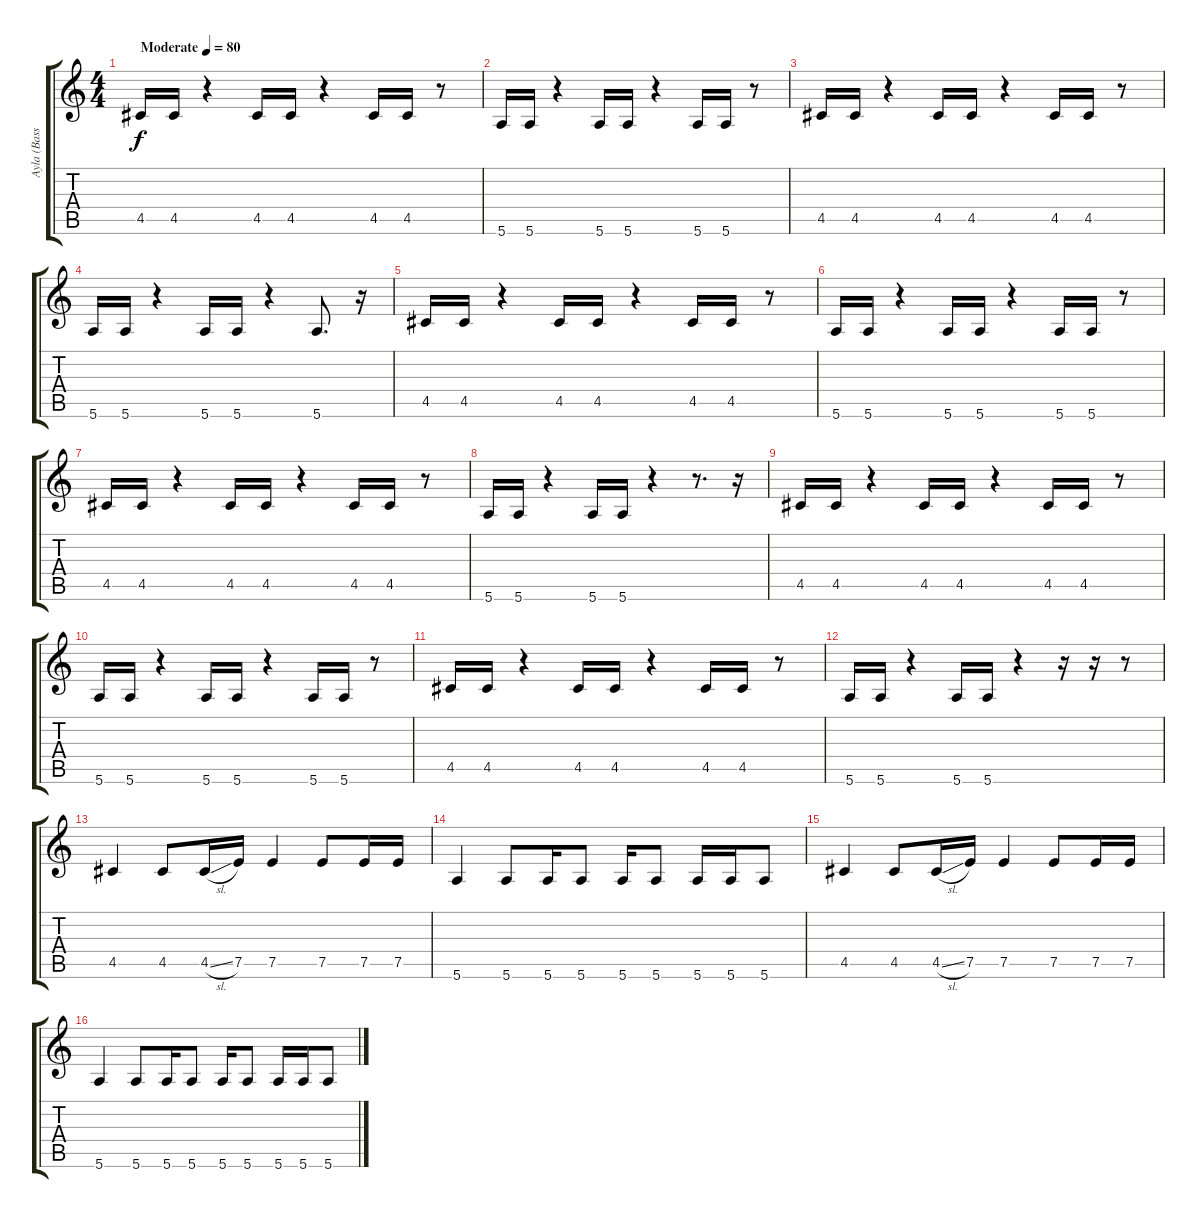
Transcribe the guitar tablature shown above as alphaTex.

\track ("Ayla (Bass)" "Ayla (Bass") {instrument electricbasspick}
\staff {score tabs}
\tuning (E4 B3 G3 D3 A2 E2) {hide}
\ts (4 4)
\tempo (80 "Moderate")
\clef g2
\ks c
4.5.16{dy f instrument electricbasspick} 4.5.16 r.4 4.5.16 4.5.16 r.4 4.5.16 4.5.16 r.8 |
5.6.16 5.6.16 r.4 5.6.16 5.6.16 r.4 5.6.16 5.6.16 r.8 |
4.5.16 4.5.16 r.4 4.5.16 4.5.16 r.4 4.5.16 4.5.16 r.8 |
5.6.16 5.6.16 r.4 5.6.16 5.6.16 r.4 5.6.8{d} r.16 |
4.5.16 4.5.16 r.4 4.5.16 4.5.16 r.4 4.5.16 4.5.16 r.8 |
5.6.16 5.6.16 r.4 5.6.16 5.6.16 r.4 5.6.16 5.6.16 r.8 |
4.5.16 4.5.16 r.4 4.5.16 4.5.16 r.4 4.5.16 4.5.16 r.8 |
5.6.16 5.6.16 r.4 5.6.16 5.6.16 r.4 r.8{d} r.16 |
4.5.16 4.5.16 r.4 4.5.16 4.5.16 r.4 4.5.16 4.5.16 r.8 |
5.6.16 5.6.16 r.4 5.6.16 5.6.16 r.4 5.6.16 5.6.16 r.8 |
4.5.16 4.5.16 r.4 4.5.16 4.5.16 r.4 4.5.16 4.5.16 r.8 |
5.6.16 5.6.16 r.4 5.6.16 5.6.16 r.4 r.16 r.16 r.8 |
4.5.4 4.5.8 4.5{sl}.16 7.5.16 7.5.4 7.5.8 7.5.16 7.5.16 |
5.6.4 5.6.8 5.6.16 5.6.8 5.6.16 5.6.8 5.6.16 5.6.16 5.6.8 |
4.5.4 4.5.8 4.5{sl}.16 7.5.16 7.5.4 7.5.8 7.5.16 7.5.16 |
5.6.4 5.6.8 5.6.16 5.6.8 5.6.16 5.6.8 5.6.16 5.6.16 5.6.8
